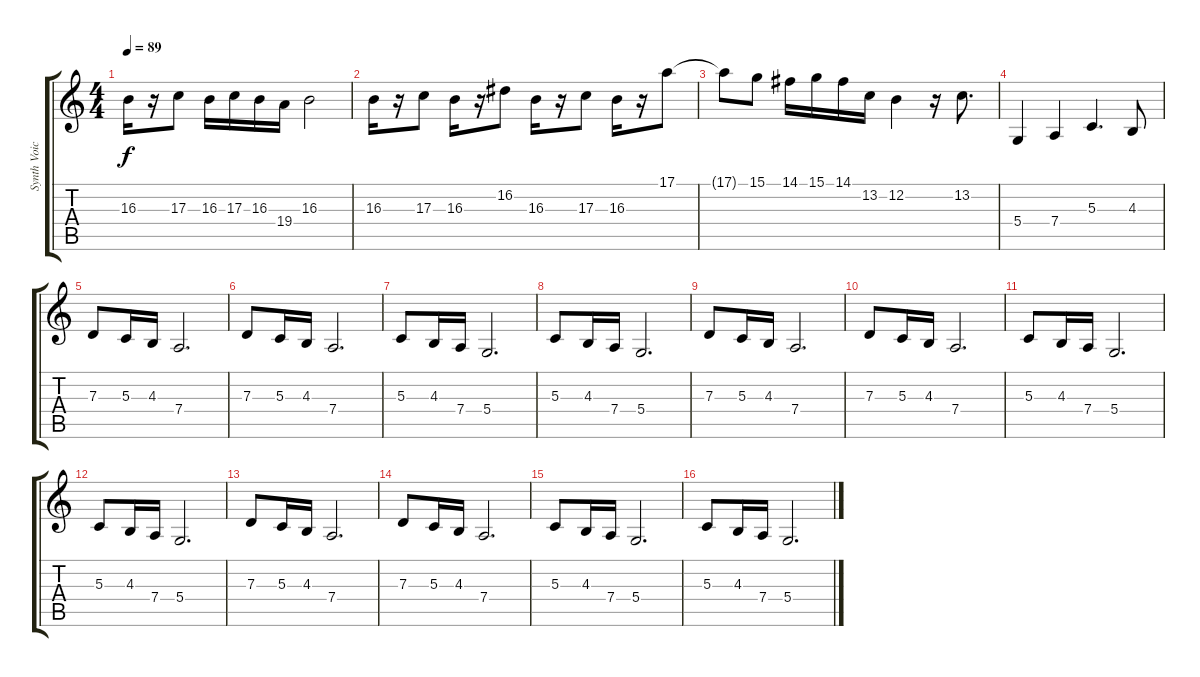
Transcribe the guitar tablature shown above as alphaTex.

\track ("Synth Voice" "Synth Voic") {instrument viola}
\staff {score tabs}
\tuning (E4 B3 G3 D3 A2 E2) {hide}
\ts (4 4)
\tempo 89
\clef g2
\ks c
16.3.16{dy f} r.16 17.3.8 16.3.16 17.3.16 16.3.16 19.4.16 16.3.2 |
16.3.16 r.16 17.3.8 16.3.16 r.16 16.2.8 16.3.16 r.16 17.3.8 16.3.16 r.16 17.1.8 |
17.1{t}.8 15.1.8 14.1.16 15.1.16 14.1.16 13.2.16 12.2.4 r.16 13.2.8{d} |
5.4.4 7.4.4 5.3.4{d} 4.3.8 |
7.3.8 5.3.16 4.3.16 7.4.2{d} |
7.3.8 5.3.16 4.3.16 7.4.2{d} |
5.3.8 4.3.16 7.4.16 5.4.2{d} |
5.3.8 4.3.16 7.4.16 5.4.2{d} |
7.3.8 5.3.16 4.3.16 7.4.2{d} |
7.3.8 5.3.16 4.3.16 7.4.2{d} |
5.3.8 4.3.16 7.4.16 5.4.2{d} |
5.3.8 4.3.16 7.4.16 5.4.2{d} |
7.3.8 5.3.16 4.3.16 7.4.2{d} |
7.3.8 5.3.16 4.3.16 7.4.2{d} |
5.3.8 4.3.16 7.4.16 5.4.2{d} |
5.3.8 4.3.16 7.4.16 5.4.2{d}
